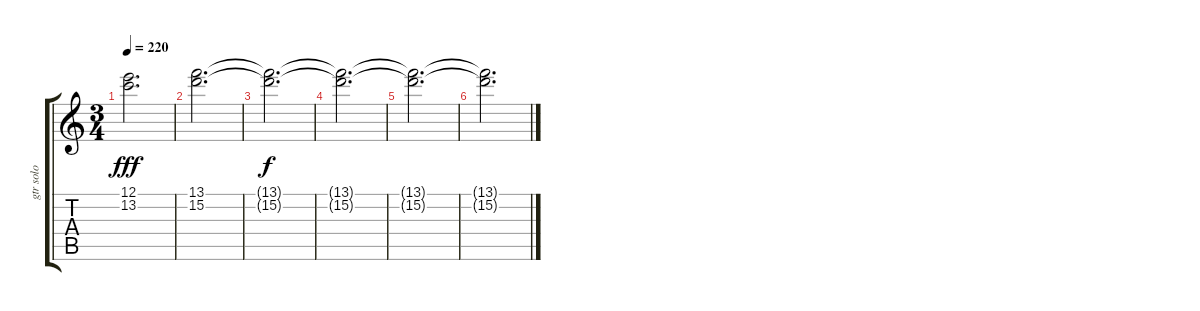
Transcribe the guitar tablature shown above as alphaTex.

\track ("gtr solo" "gtr solo") {instrument overdrivenguitar}
\staff {score tabs}
\tuning (E4 B3 G3 D3 A2 E2) {hide}
\ts (3 4)
\tempo 220
\clef g2
\ks c
(12.1 13.2).2{d dy fff} |
(13.1 15.2).2{d} |
(13.1{t} 15.2{t}).2{d dy f} |
(13.1{t} 15.2{t}).2{d} |
(13.1{t} 15.2{t}).2{d} |
(13.1{t} 15.2{t}).2{d}
